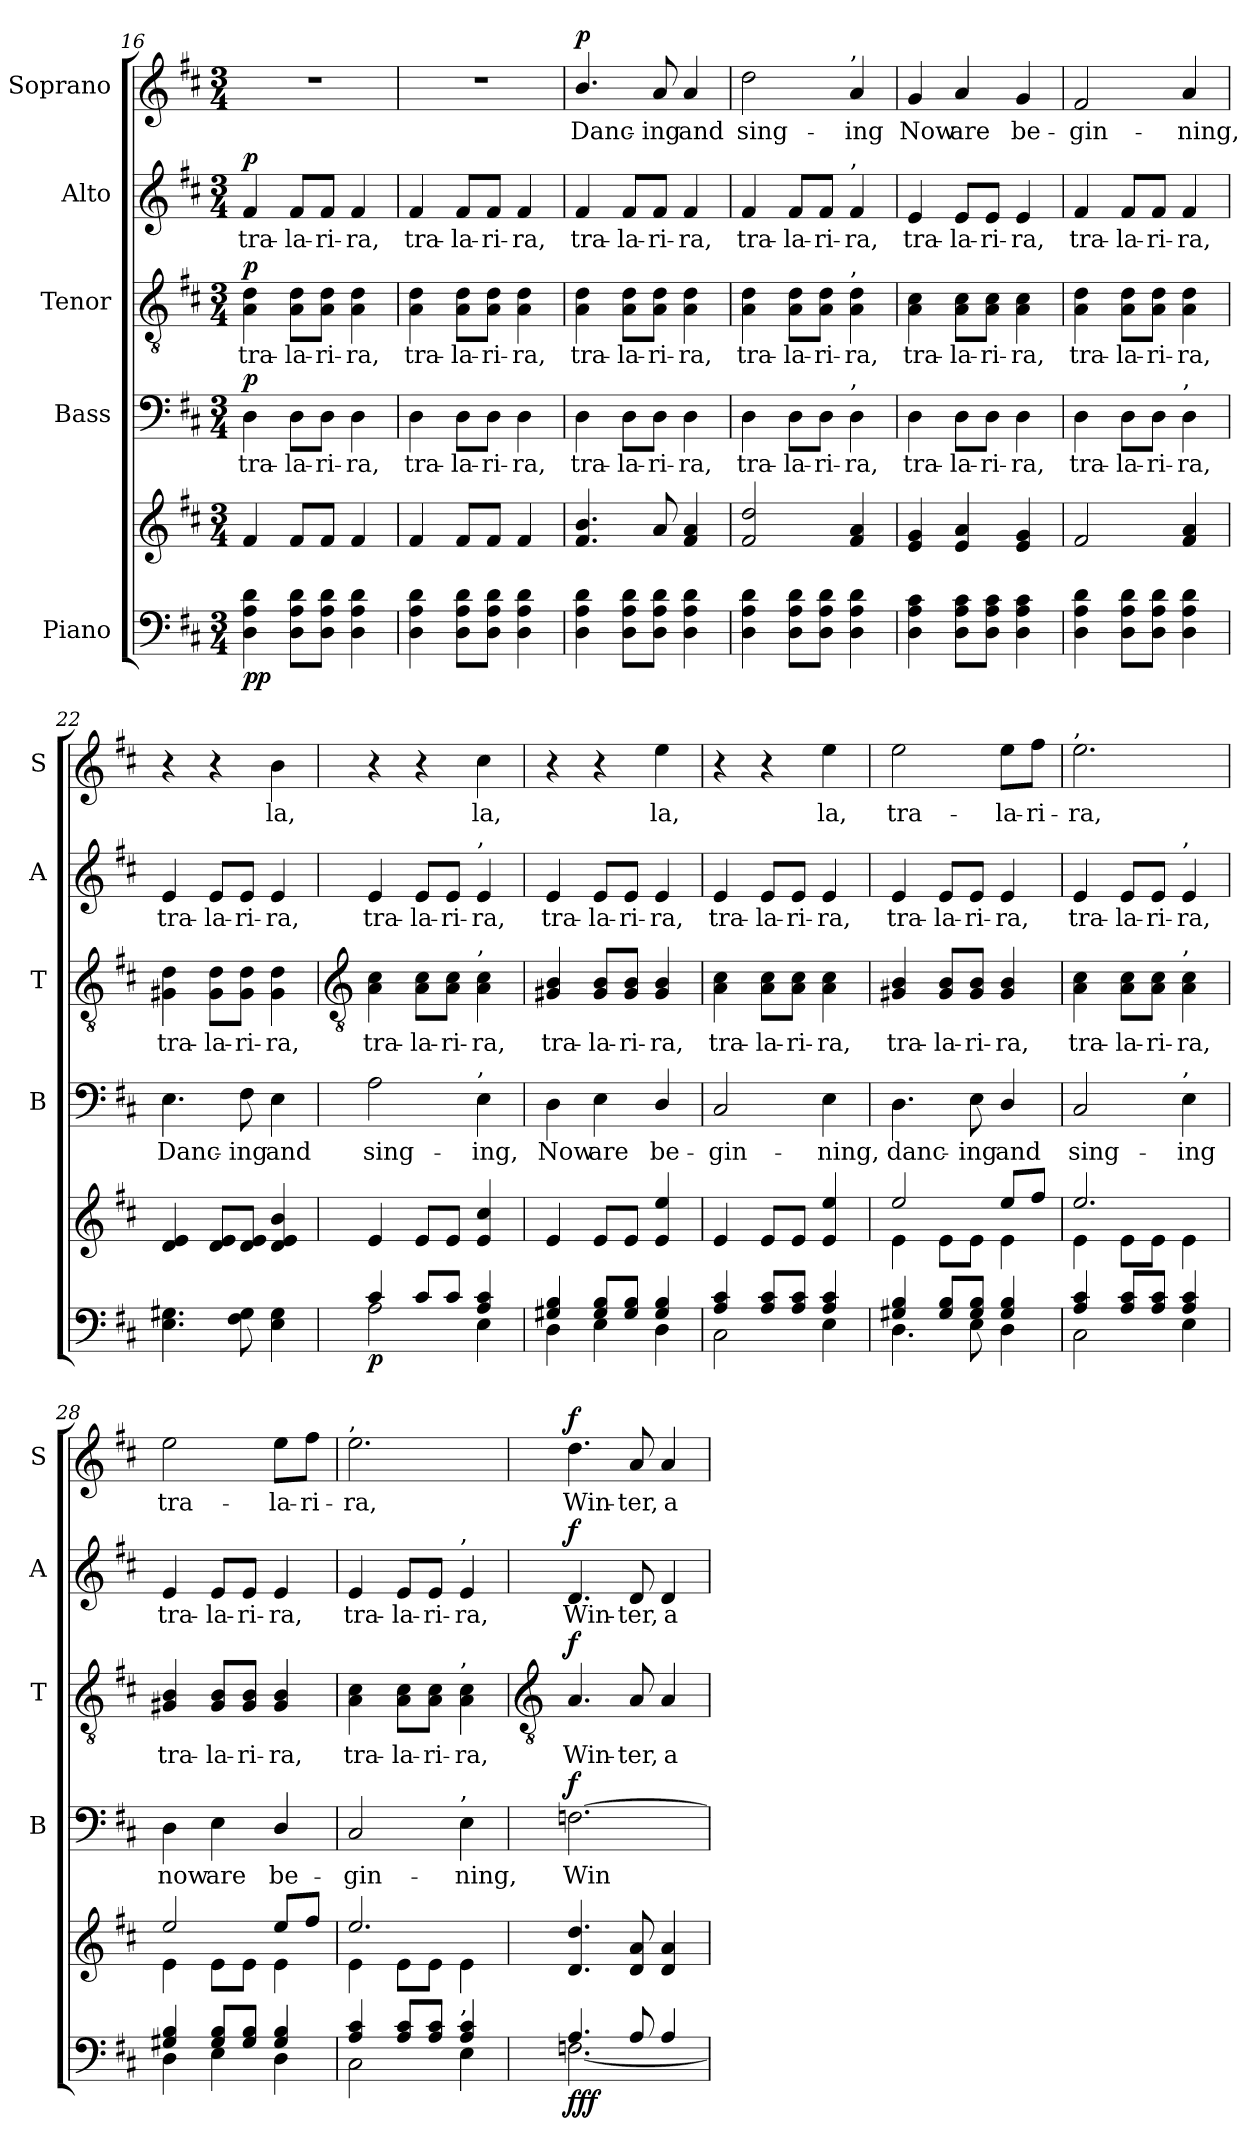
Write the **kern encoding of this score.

**kern	**kern	**dynam	**kern	**text	**dynam	**kern	**text	**dynam	**kern	**text	**dynam	**kern	**text	**dynam
*part5	*part5	*part5	*part4	*part4	*part4	*part3	*part3	*part3	*part2	*part2	*part2	*part1	*part1	*part1
*staff6	*staff5	*staff5/6	*staff4	*staff4	*staff4	*staff3	*staff3	*staff3	*staff2	*staff2	*staff2	*staff1	*staff1	*staff1
*I"Piano	*	*	*I"Bass	*	*	*I"Tenor	*	*	*I"Alto	*	*	*I"Soprano	*	*
*	*	*	*I'B	*	*	*I'T	*	*	*I'A	*	*	*I'S	*	*
!!LO:LB:g=z
*clefF4	*clefG2	*	*clefF4	*	*	*clefGv2	*	*	*clefG2	*	*	*clefG2	*	*
*k[f#c#]	*k[f#c#]	*	*k[f#c#]	*	*	*k[f#c#]	*	*	*k[f#c#]	*	*	*k[f#c#]	*	*
*D:	*D:	*	*D:	*	*	*D:	*	*	*D:	*	*	*D:	*	*
*M3/4	*M3/4	*	*M3/4	*	*	*M3/4	*	*	*M3/4	*	*	*M3/4	*	*
=16	=16	=16	=16	=16	=16	=16	=16	=16	=16	=16	=16	=16	=16	=16
!	!	!LO:DY:b=2	!	!LO:LY:b	!	!	!LO:LY:b	!	!	!LO:LY:b	!	!LO:N:vis=1	!	!
!	!	!LO:DY:n=1:b	!	!	!LO:DY:b	!	!	!LO:DY:b	!	!	!LO:DY:b	!	!	!
4D 4A 4d	4f#	p p	4D	tra-	p	4A 4d	tra-	p	4f#	tra-	p	2.r	.	.
!	!	!	!	!LO:LY:b	!	!	!LO:LY:b	!	!	!LO:LY:b	!	!	!	!
8D 8A 8dL	8f#L	.	8D\L	-la-	.	8A\ 8d\L	-la-	.	8f#/L	-la-	.	.	.	.
!	!	!	!	!LO:LY:b	!	!	!LO:LY:b	!	!	!LO:LY:b	!	!	!	!
8D 8A 8dJ	8f#J	.	8D\J	-ri-	.	8A\ 8d\J	-ri-	.	8f#/J	-ri-	.	.	.	.
!	!	!	!	!LO:LY:b	!	!	!LO:LY:b	!	!	!LO:LY:b	!	!	!	!
4D 4A 4d	4f#	.	4D	-ra,	.	4A 4d	-ra,	.	4f#	-ra,	.	.	.	.
=17	=17	=17	=17	=17	=17	=17	=17	=17	=17	=17	=17	=17	=17	=17
!	!	!	!	!LO:LY:b	!	!	!LO:LY:b	!	!	!LO:LY:b	!	!LO:N:vis=1	!	!
4D 4A 4d	4f#	.	4D	tra-	.	4A 4d	tra-	.	4f#	tra-	.	2.r	.	.
!	!	!	!	!LO:LY:b	!	!	!LO:LY:b	!	!	!LO:LY:b	!	!	!	!
8D 8A 8dL	8f#L	.	8D\L	-la-	.	8A\ 8d\L	-la-	.	8f#/L	-la-	.	.	.	.
!	!	!	!	!LO:LY:b	!	!	!LO:LY:b	!	!	!LO:LY:b	!	!	!	!
8D 8A 8dJ	8f#J	.	8D\J	-ri-	.	8A\ 8d\J	-ri-	.	8f#/J	-ri-	.	.	.	.
!	!	!	!	!LO:LY:b	!	!	!LO:LY:b	!	!	!LO:LY:b	!	!	!	!
4D 4A 4d	4f#	.	4D	-ra,	.	4A 4d	-ra,	.	4f#	-ra,	.	.	.	.
=18	=18	=18	=18	=18	=18	=18	=18	=18	=18	=18	=18	=18	=18	=18
!	!	!	!	!LO:LY:b	!	!	!LO:LY:b	!	!	!LO:LY:b	!	!	!LO:LY:b	!LO:DY:b
4D 4A 4d	4.f#/ 4.b/	.	4D	tra-	.	4A 4d	tra-	.	4f#	tra-	.	4.b/	Danc-	p
!	!	!	!	!LO:LY:b	!	!	!LO:LY:b	!	!	!LO:LY:b	!	!	!	!
8D 8A 8dL	.	.	8D\L	-la-	.	8A\ 8d\L	-la-	.	8f#/L	-la-	.	.	.	.
!	!	!	!	!LO:LY:b	!	!	!LO:LY:b	!	!	!LO:LY:b	!	!	!LO:LY:b	!
8D 8A 8dJ	8a	.	8D\J	-ri-	.	8A\ 8d\J	-ri-	.	8f#/J	-ri-	.	8a	-ing	.
!	!	!	!	!LO:LY:b	!	!	!LO:LY:b	!	!	!LO:LY:b	!	!	!LO:LY:b	!
4D 4A 4d	4f# 4a	.	4D	-ra,	.	4A 4d	-ra,	.	4f#	-ra,	.	4a	and	.
=19	=19	=19	=19	=19	=19	=19	=19	=19	=19	=19	=19	=19	=19	=19
!	!	!	!	!LO:LY:b	!	!	!LO:LY:b	!	!	!LO:LY:b	!	!	!LO:LY:b	!
4D 4A 4d	2f# 2dd	.	4D	tra-	.	4A 4d	tra-	.	4f#	tra-	.	2dd	sing-	.
!	!	!	!	!LO:LY:b	!	!	!LO:LY:b	!	!	!LO:LY:b	!	!	!	!
8D 8A 8dL	.	.	8D\L	-la-	.	8A\ 8d\L	-la-	.	8f#/L	-la-	.	.	.	.
!	!	!	!	!LO:LY:b	!	!	!LO:LY:b	!	!	!LO:LY:b	!	!	!	!
8D 8A 8dJ	.	.	8D\J	-ri-	.	8A\ 8d\J	-ri-	.	8f#/J	-ri-	.	.	.	.
!	!	!	!	!	!	!	!	!	!	!	!	!LO:TX:a:t=,	!	!
!	!	!	!	!	!	!	!	!	!LO:TX:a:t=,	!	!	!	!	!
!	!	!	!	!	!	!LO:TX:a:t=,	!	!	!	!	!	!	!	!
!	!	!	!LO:TX:a:t=,	!	!	!	!	!	!	!	!	!	!	!
!	!	!	!	!LO:LY:b	!	!	!LO:LY:b	!	!	!LO:LY:b	!	!	!LO:LY:b	!
4D 4A 4d	4f# 4a	.	4D	-ra,	.	4A 4d	-ra,	.	4f#	-ra,	.	4a	-ing	.
=20	=20	=20	=20	=20	=20	=20	=20	=20	=20	=20	=20	=20	=20	=20
!	!	!	!	!LO:LY:b	!	!	!LO:LY:b	!	!	!LO:LY:b	!	!	!LO:LY:b	!
4D 4A 4c#	4e 4g	.	4D	tra-	.	4A 4c#	tra-	.	4e	tra-	.	4g	Now	.
!	!	!	!	!LO:LY:b	!	!	!LO:LY:b	!	!	!LO:LY:b	!	!	!LO:LY:b	!
8D 8A 8c#L	4e 4a	.	8D\L	-la-	.	8A\ 8c#\L	-la-	.	8e/L	-la-	.	4a	are	.
!	!	!	!	!LO:LY:b	!	!	!LO:LY:b	!	!	!LO:LY:b	!	!	!	!
8D 8A 8c#J	.	.	8D\J	-ri-	.	8A\ 8c#\J	-ri-	.	8e/J	-ri-	.	.	.	.
!	!	!	!	!LO:LY:b	!	!	!LO:LY:b	!	!	!LO:LY:b	!	!	!LO:LY:b	!
4D 4A 4c#	4e 4g	.	4D	-ra,	.	4A 4c#	-ra,	.	4e	-ra,	.	4g	be-	.
=21	=21	=21	=21	=21	=21	=21	=21	=21	=21	=21	=21	=21	=21	=21
!	!	!	!	!LO:LY:b	!	!	!LO:LY:b	!	!	!LO:LY:b	!	!	!LO:LY:b	!
4D 4A 4d	2f#	.	4D	tra-	.	4A 4d	tra-	.	4f#	tra-	.	2f#	-gin-	.
!	!	!	!	!LO:LY:b	!	!	!LO:LY:b	!	!	!LO:LY:b	!	!	!	!
8D 8A 8dL	.	.	8D\L	-la-	.	8A\ 8d\L	-la-	.	8f#/L	-la-	.	.	.	.
!	!	!	!	!LO:LY:b	!	!	!LO:LY:b	!	!	!LO:LY:b	!	!	!	!
8D 8A 8dJ	.	.	8D\J	-ri-	.	8A\ 8d\J	-ri-	.	8f#/J	-ri-	.	.	.	.
!	!	!	!LO:TX:a:t=,	!	!	!	!	!	!	!	!	!	!	!
!	!	!	!	!LO:LY:b	!	!	!LO:LY:b	!	!	!LO:LY:b	!	!	!LO:LY:b	!
4D 4A 4d	4f# 4a	.	4D	-ra,	.	4A 4d	-ra,	.	4f#	-ra,	.	4a	-ning,	.
=22	=22	=22	=22	=22	=22	=22	=22	=22	=22	=22	=22	=22	=22	=22
!	!	!	!	!LO:LY:b	!	!	!LO:LY:b	!	!	!LO:LY:b	!	!	!	!
4.E 4.G#X	4d 4e	.	4.E	Danc-	.	4G#X 4d	tra-	.	4e	tra-	.	4r	.	.
!	!	!	!	!	!	!	!LO:LY:b	!	!	!LO:LY:b	!	!	!	!
.	8d 8eL	.	.	.	.	8G#\ 8d\L	-la-	.	8e/L	-la-	.	4r	.	.
!	!	!	!	!LO:LY:b	!	!	!LO:LY:b	!	!	!LO:LY:b	!	!	!	!
8F# 8G#	8d 8eJ	.	8F#	-ing	.	8G#\ 8d\J	-ri-	.	8e/J	-ri-	.	.	.	.
!	!	!	!	!LO:LY:b	!	!	!LO:LY:b	!	!	!LO:LY:b	!	!	!LO:LY:b	!
4E 4G#	4d 4e 4b	.	4E	and	.	4G# 4d	-ra,	.	4e	-ra,	.	4b	la,	.
!!LO:LB:g=z
=23	=23	=23	=23	=23	=23	=23	=23	=23	=23	=23	=23	=23	=23	=23
*	*	*	*	*	*	*clefGv2	*	*	*	*	*	*	*	*
*^	*^	*	*	*	*	*	*	*	*	*	*	*	*	*
!	!	!	!	!LO:DY:b=2	!	!LO:LY:b	!	!	!LO:LY:b	!	!	!LO:LY:b	!	!	!	!
4c#/	2A\	4e/	2.ryy	p	2A	sing-	.	4A 4c#	tra-	.	4e	tra-	.	4r	.	.
!	!	!	!	!	!	!	!	!	!LO:LY:b	!	!	!LO:LY:b	!	!	!	!
8c#/L	.	8e/L	.	.	.	.	.	8A\ 8c#\L	-la-	.	8e/L	-la-	.	4r	.	.
!	!	!	!	!	!	!	!	!	!LO:LY:b	!	!	!LO:LY:b	!	!	!	!
8c#/J	.	8e/J	.	.	.	.	.	8A\ 8c#\J	-ri-	.	8e/J	-ri-	.	.	.	.
!	!	!	!	!	!	!	!	!	!	!	!LO:TX:a:t=,	!	!	!	!	!
!	!	!	!	!	!	!	!	!LO:TX:a:t=,	!	!	!	!	!	!	!	!
!	!	!	!	!	!LO:TX:a:t=,	!	!	!	!	!	!	!	!	!	!	!
!	!	!	!	!	!	!LO:LY:b	!	!	!LO:LY:b	!	!	!LO:LY:b	!	!	!LO:LY:b	!
4A/ 4c#/	4E\	4e/ 4cc#/	.	.	4E	-ing,	.	4A 4c#	-ra,	.	4e	-ra,	.	4cc#	la,	.
=24	=24	=24	=24	=24	=24	=24	=24	=24	=24	=24	=24	=24	=24	=24	=24	=24
!	!	!	!	!	!	!LO:LY:b	!	!	!LO:LY:b	!	!	!LO:LY:b	!	!	!	!
4G#X/ 4B/	4D\	4e/	2.ryy	.	4D	Now	.	4G#X 4B	tra-	.	4e	tra-	.	4r	.	.
!	!	!	!	!	!	!LO:LY:b	!	!	!LO:LY:b	!	!	!LO:LY:b	!	!	!	!
8G#/ 8B/L	4E\	8e/L	.	.	4E	are	.	8G#/ 8B/L	-la-	.	8e/L	-la-	.	4r	.	.
!	!	!	!	!	!	!	!	!	!LO:LY:b	!	!	!LO:LY:b	!	!	!	!
8G#/ 8B/J	.	8e/J	.	.	.	.	.	8G#/ 8B/J	-ri-	.	8e/J	-ri-	.	.	.	.
!	!	!	!	!	!	!LO:LY:b	!	!	!LO:LY:b	!	!	!LO:LY:b	!	!	!LO:LY:b	!
4G#/ 4B/	4D\	4e/ 4ee/	.	.	4D/	be-	.	4G# 4B	-ra,	.	4e	-ra,	.	4ee	la,	.
=25	=25	=25	=25	=25	=25	=25	=25	=25	=25	=25	=25	=25	=25	=25	=25	=25
!	!	!	!	!	!	!LO:LY:b	!	!	!LO:LY:b	!	!	!LO:LY:b	!	!	!	!
4A/ 4c#/	2C#\	4e/	2.ryy	.	2C#	-gin-	.	4A 4c#	tra-	.	4e	tra-	.	4r	.	.
!	!	!	!	!	!	!	!	!	!LO:LY:b	!	!	!LO:LY:b	!	!	!	!
8A/ 8c#/L	.	8e/L	.	.	.	.	.	8A\ 8c#\L	-la-	.	8e/L	-la-	.	4r	.	.
!	!	!	!	!	!	!	!	!	!LO:LY:b	!	!	!LO:LY:b	!	!	!	!
8A/ 8c#/J	.	8e/J	.	.	.	.	.	8A\ 8c#\J	-ri-	.	8e/J	-ri-	.	.	.	.
!	!	!	!	!	!	!LO:LY:b	!	!	!LO:LY:b	!	!	!LO:LY:b	!	!	!LO:LY:b	!
4A/ 4c#/	4E\	4e/ 4ee/	.	.	4E	-ning,	.	4A 4c#	-ra,	.	4e	-ra,	.	4ee	la,	.
=26	=26	=26	=26	=26	=26	=26	=26	=26	=26	=26	=26	=26	=26	=26	=26	=26
!	!	!	!	!	!	!LO:LY:b	!	!	!LO:LY:b	!	!	!LO:LY:b	!	!	!LO:LY:b	!
4G#X/ 4B/	4.D\	2ee/	4e\	.	4.D	danc-	.	4G#X 4B	tra-	.	4e	tra-	.	2ee	tra-	.
!	!	!	!	!	!	!	!	!	!LO:LY:b	!	!	!LO:LY:b	!	!	!	!
8G#/ 8B/L	.	.	8e\L	.	.	.	.	8G#/ 8B/L	-la-	.	8e/L	-la-	.	.	.	.
!	!	!	!	!	!	!LO:LY:b	!	!	!LO:LY:b	!	!	!LO:LY:b	!	!	!	!
8G#/ 8B/J	8E\	.	8e\J	.	8E	-ing	.	8G#/ 8B/J	-ri-	.	8e/J	-ri-	.	.	.	.
!	!	!	!	!	!	!LO:LY:b	!	!	!LO:LY:b	!	!	!LO:LY:b	!	!	!LO:LY:b	!
4G#/ 4B/	4D\	8ee/L	4e\	.	4D/	and	.	4G# 4B	-ra,	.	4e	-ra,	.	8ee\L	-la-	.
!	!	!	!	!	!	!	!	!	!	!	!	!	!	!	!LO:LY:b	!
.	.	8ff#/J	.	.	.	.	.	.	.	.	.	.	.	8ff#\J	-ri-	.
=27	=27	=27	=27	=27	=27	=27	=27	=27	=27	=27	=27	=27	=27	=27	=27	=27
!	!	!	!	!	!	!	!	!	!	!	!	!	!	!LO:TX:a:t=,	!	!
!	!	!	!	!	!	!LO:LY:b	!	!	!LO:LY:b	!	!	!LO:LY:b	!	!	!LO:LY:b	!
4A/ 4c#/	2C#\	2.ee/	4e\	.	2C#	sing-	.	4A 4c#	tra-	.	4e	tra-	.	2.ee	-ra,	.
!	!	!	!	!	!	!	!	!	!LO:LY:b	!	!	!LO:LY:b	!	!	!	!
8A/ 8c#/L	.	.	8e\L	.	.	.	.	8A\ 8c#\L	-la-	.	8e/L	-la-	.	.	.	.
!	!	!	!	!	!	!	!	!	!LO:LY:b	!	!	!LO:LY:b	!	!	!	!
8A/ 8c#/J	.	.	8e\J	.	.	.	.	8A\ 8c#\J	-ri-	.	8e/J	-ri-	.	.	.	.
!	!	!	!	!	!	!	!	!	!	!	!LO:TX:a:t=,	!	!	!	!	!
!	!	!	!	!	!	!	!	!LO:TX:a:t=,	!	!	!	!	!	!	!	!
!	!	!	!	!	!LO:TX:a:t=,	!	!	!	!	!	!	!	!	!	!	!
!	!	!	!	!	!	!LO:LY:b	!	!	!LO:LY:b	!	!	!LO:LY:b	!	!	!	!
4A/ 4c#/	4E\	.	4e\	.	4E	-ing	.	4A 4c#	-ra,	.	4e	-ra,	.	.	.	.
=28	=28	=28	=28	=28	=28	=28	=28	=28	=28	=28	=28	=28	=28	=28	=28	=28
!	!	!	!	!	!	!LO:LY:b	!	!	!LO:LY:b	!	!	!LO:LY:b	!	!	!LO:LY:b	!
4G#X/ 4B/	4D\	2ee/	4e\	.	4D	now	.	4G#X 4B	tra-	.	4e	tra-	.	2ee	tra-	.
!	!	!	!	!	!	!LO:LY:b	!	!	!LO:LY:b	!	!	!LO:LY:b	!	!	!	!
8G#/ 8B/L	4E\	.	8e\L	.	4E	are	.	8G#/ 8B/L	-la-	.	8e/L	-la-	.	.	.	.
!	!	!	!	!	!	!	!	!	!LO:LY:b	!	!	!LO:LY:b	!	!	!	!
8G#/ 8B/J	.	.	8e\J	.	.	.	.	8G#/ 8B/J	-ri-	.	8e/J	-ri-	.	.	.	.
!	!	!	!	!	!	!LO:LY:b	!	!	!LO:LY:b	!	!	!LO:LY:b	!	!	!LO:LY:b	!
4G#/ 4B/	4D\	8ee/L	4e\	.	4D/	be-	.	4G# 4B	-ra,	.	4e	-ra,	.	8ee\L	-la-	.
!	!	!	!	!	!	!	!	!	!	!	!	!	!	!	!LO:LY:b	!
.	.	8ff#/J	.	.	.	.	.	.	.	.	.	.	.	8ff#\J	-ri-	.
=29	=29	=29	=29	=29	=29	=29	=29	=29	=29	=29	=29	=29	=29	=29	=29	=29
!	!	!	!	!	!	!	!	!	!	!	!	!	!	!LO:TX:a:t=,	!	!
!	!	!	!	!	!	!LO:LY:b	!	!	!LO:LY:b	!	!	!LO:LY:b	!	!	!LO:LY:b	!
4A/ 4c#/	2C#\	2.ee/	4e\	.	2C#	-gin-	.	4A 4c#	tra-	.	4e	tra-	.	2.ee	-ra,	.
!	!	!	!	!	!	!	!	!	!LO:LY:b	!	!	!LO:LY:b	!	!	!	!
8A/ 8c#/L	.	.	8e\L	.	.	.	.	8A\ 8c#\L	-la-	.	8e/L	-la-	.	.	.	.
!	!	!	!	!	!	!	!	!	!LO:LY:b	!	!	!LO:LY:b	!	!	!	!
8A/ 8c#/J	.	.	8e\J	.	.	.	.	8A\ 8c#\J	-ri-	.	8e/J	-ri-	.	.	.	.
!	!	!	!	!	!	!	!	!	!	!	!LO:TX:a:t=,	!	!	!	!	!
!	!	!	!	!	!	!	!	!LO:TX:a:t=,	!	!	!	!	!	!	!	!
!	!	!	!	!	!LO:TX:a:t=,	!	!	!	!	!	!	!	!	!	!	!
!LO:TX:a:t=,	!	!	!	!	!	!	!	!	!	!	!	!	!	!	!	!
!	!	!	!	!	!	!LO:LY:b	!	!	!LO:LY:b	!	!	!LO:LY:b	!	!	!	!
4A/ 4c#/	4E\	.	4e\	.	4E	-ning,	.	4A 4c#	-ra,	.	4e	-ra,	.	.	.	.
*	*	*v	*v	*	*	*	*	*	*	*	*	*	*	*	*	*
!!LO:LB:g=z
=30	=30	=30	=30	=30	=30	=30	=30	=30	=30	=30	=30	=30	=30	=30	=30
*	*	*	*	*	*	*	*clefGv2	*	*	*	*	*	*	*	*
*	*	*^	*	*	*	*	*	*	*	*	*	*	*	*	*
!	!	!	!	!LO:DY:b=2	!	!LO:LY:b	!	!	!LO:LY:b	!	!	!LO:LY:b	!	!	!LO:LY:b	!
!	!	!	!	!LO:DY:n=1:b=2	!	!	!	!	!	!	!	!	!	!	!	!
!	!	!	!	!LO:DY:n=2:b	!	!	!LO:DY:b	!	!	!LO:DY:b	!	!	!LO:DY:b	!	!	!LO:DY:b
*	*	*v	*v	*	*	*	*	*	*	*	*	*	*	*	*	*
4.A/	[2.Fn\	4.d 4.dd	f f f	[2.Fn	Win-	f	4.A	Win-	f	4.d	Win-	f	4.dd	Win-	f
!	!	!	!	!	!	!	!	!LO:LY:b	!	!	!LO:LY:b	!	!	!LO:LY:b	!
8A/	.	8d 8a	.	.	.	.	8A	-ter,	.	8d	-ter,	.	8a	-ter,	.
!	!	!	!	!	!	!	!	!LO:LY:b	!	!	!LO:LY:b	!	!	!LO:LY:b	!
4A/	.	4d 4a	.	.	.	.	4A	a-	.	4d	a-	.	4a	a-	.
*v	*v	*	*	*	*	*	*	*	*	*	*	*	*	*	*
=	=	=	=	=	=	=	=	=	=	=	=	=	=	=
*-	*-	*-	*-	*-	*-	*-	*-	*-	*-	*-	*-	*-	*-	*-
